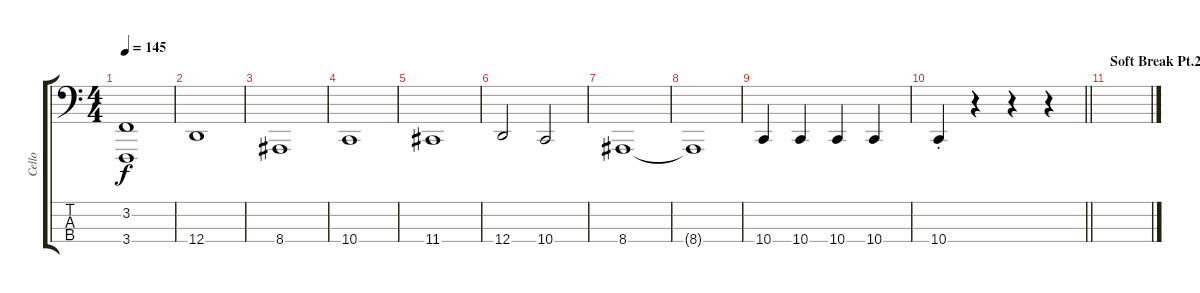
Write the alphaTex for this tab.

\track ("Cello" "Cello") {instrument cello}
\staff {score tabs}
\tuning (G2 D2 A1 D1) {hide}
\ts (4 4)
\tempo 145
\clef f4
\ks c
(3.2 3.4).1{dy f} |
12.4.1 |
8.4.1 |
10.4.1 |
11.4.1 |
12.4.2 10.4.2 |
8.4.1 |
8.4{t}.1 |
10.4.4 10.4.4 10.4.4 10.4.4 |
\barLineRight lightlight
10.4{st}.4 r.4 r.4 r.4 |
\section ("" "Soft Break Pt.2 (3)")
